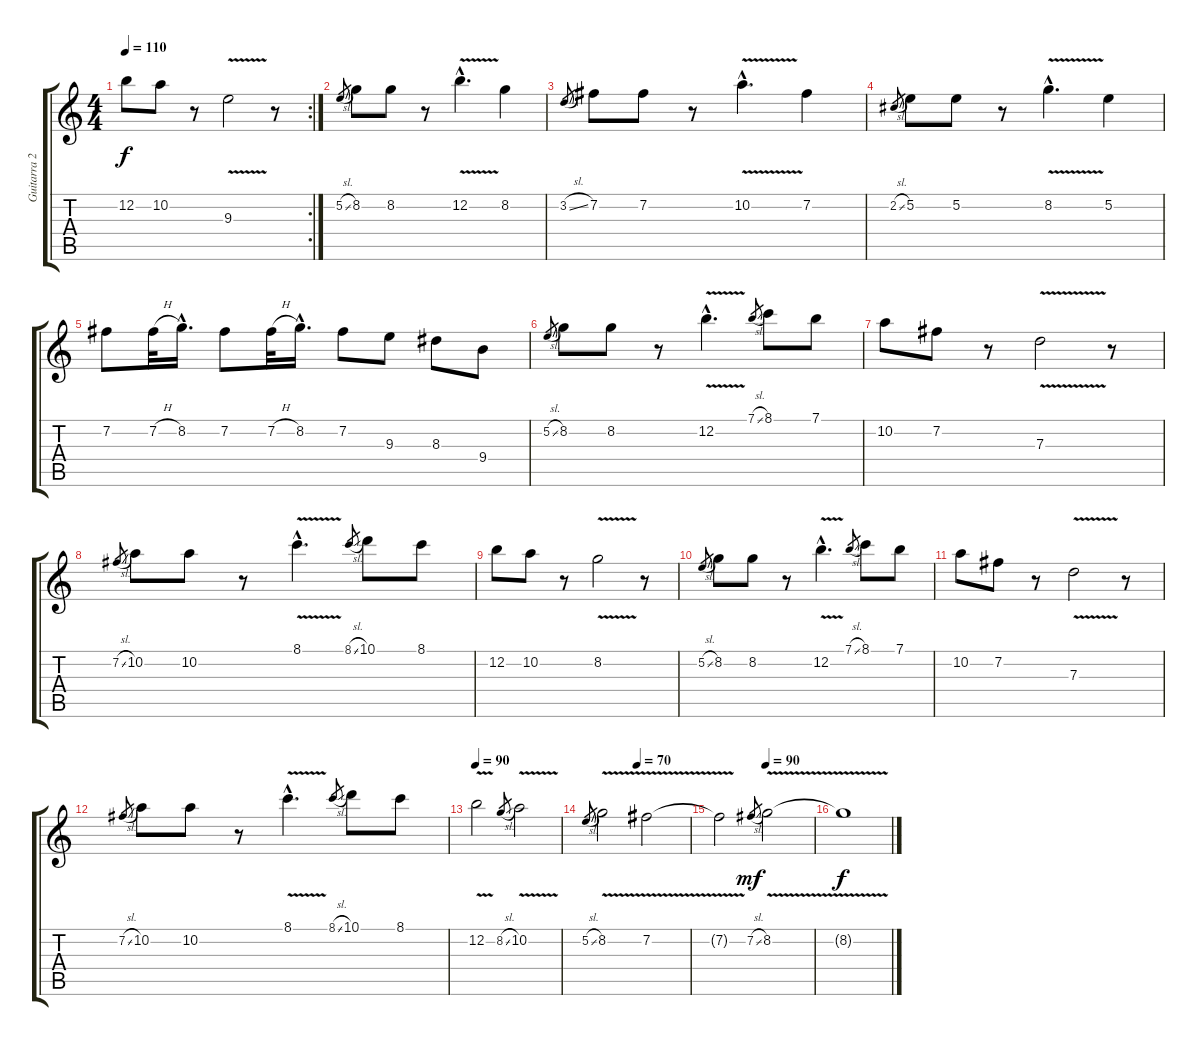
\track ("Guitarra 2" "Guitarra 2") {instrument distortionguitar}
\staff {score tabs}
\tuning (E4 B3 G3 D3 A2 E2) {hide}
\rc 2
\ts (4 4)
\tempo 110
\clef g2
\ks c
12.2.8{dy f} 10.2.8 r.8 9.3{v}.2 r.8 |
5.2{sl}.8{gr} 8.2.8 8.2.8 r.8 12.2{v hac}.4{d} 8.2.4 |
3.2{sl}.8{gr} 7.2.8 7.2.8 r.8 10.2{v hac}.4{d} 7.2.4 |
2.2{sl}.8{gr} 5.2.8 5.2.8 r.8 8.2{v hac}.4{d} 5.2.4 |
7.2.8 7.2{h}.32 8.2{hac}.16{d} 7.2.8 7.2{h}.32 8.2{hac}.16{d} 7.2.8 9.3.8 8.3.8 9.4.8 |
5.2{sl}.8{gr} 8.2.8 8.2.8 r.8 12.2{v hac}.4{d} 7.1{sl}.8{gr} 8.1.8 7.1.8 |
10.2.8 7.2.8 r.8 7.3{v}.2 r.8 |
7.2{sl}.8{gr} 10.2.8 10.2.8 r.8 8.1{v hac}.4{d} 8.1{sl}.8{gr} 10.1.8 8.1.8 |
12.2.8 10.2.8 r.8 8.2{v}.2 r.8 |
5.2{sl}.8{gr} 8.2.8 8.2.8 r.8 12.2{v hac}.4{d} 7.1{sl}.8{gr} 8.1.8 7.1.8 |
10.2.8 7.2.8 r.8 7.3{v}.2 r.8 |
7.2{sl}.8{gr} 10.2.8 10.2.8 r.8 8.1{v hac}.4{d} 8.1{sl}.8{gr} 10.1.8 8.1.8 |
\tempo 90
12.2{v}.2 8.2{sl}.8{gr} 10.2{v}.2 |
\tempo (70 0.5)
5.2{sl}.8{gr} 8.2{v}.2 7.2{v}.2 |
\tempo (90 0.5)
7.2{t}.2 7.2{sl}.8{gr dy mf} 8.2{v}.2 |
8.2{t}.1{dy f}
